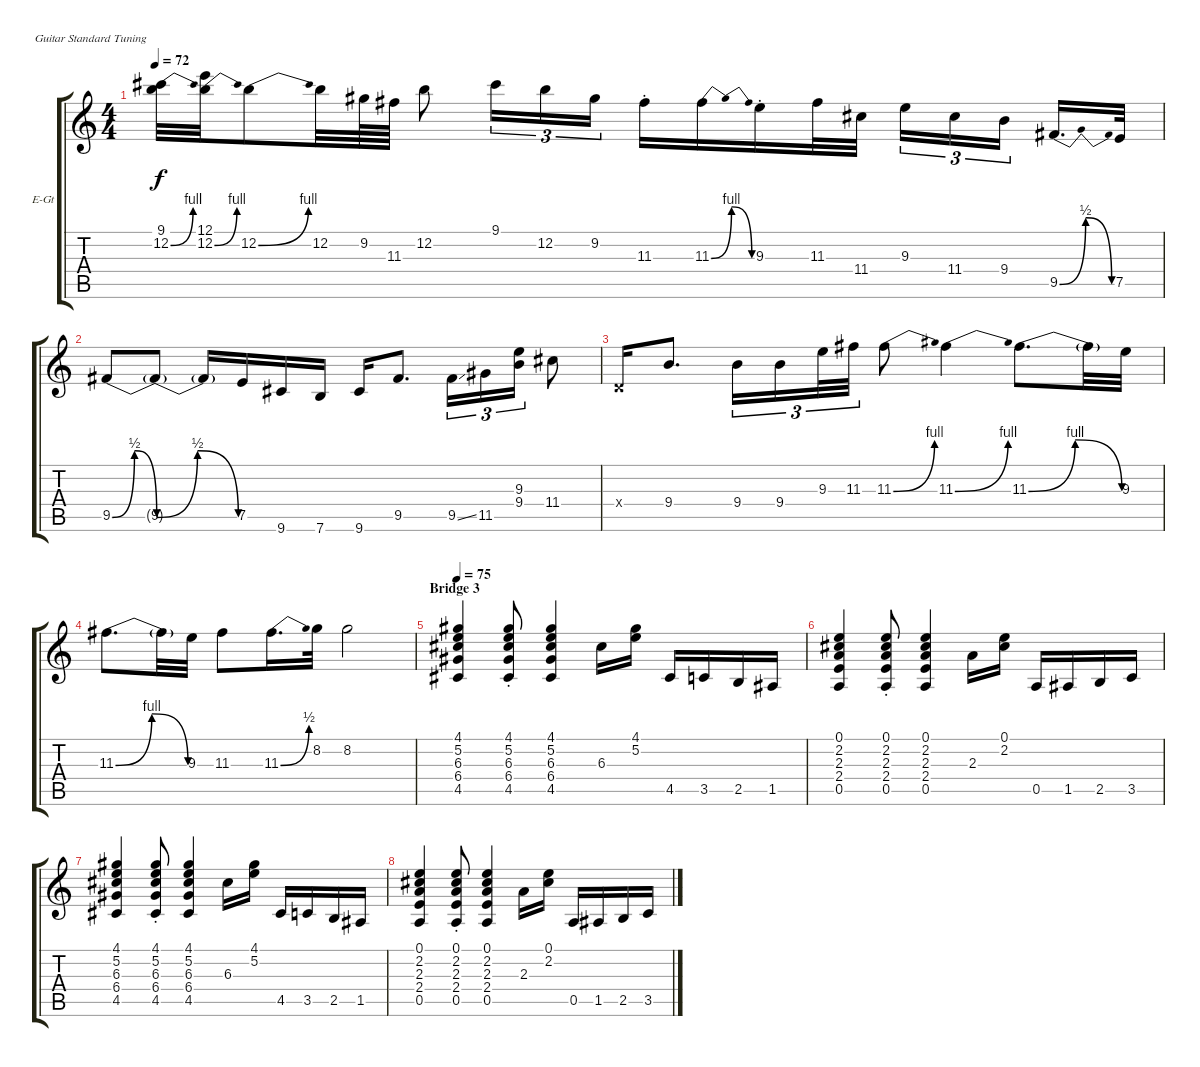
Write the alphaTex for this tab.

\bracketExtendMode groupsimilarinstruments
\firstSystemTrackNameOrientation horizontal
\otherSystemsTrackNameOrientation horizontal
\track ("David" "E-Gt") {instrument distortionguitar}
\staff {score tabs}
\tuning (E4 B3 G3 D3 A2 E2)
\ts (4 4)
\tempo 72
\clef g2
\ks c
(12.2{be (bend 0 0 15 4)} 9.1).32{dy f} (12.2{be (bend 0 0 15 4)} 12.1).32 12.2{be (bend 0 0 15 4)}.8 12.2.32 9.2.64 11.3.64 12.2.8 9.1.16{tu (3 2)} 12.2.16{tu (3 2)} 9.2.16{tu (3 2)} 11.3{st}.16 11.3{be (bendrelease 0 0 10.2 4 20.4 4 30 0)}.16 9.3{st}.16 11.3.32 11.4.32 9.3.16{tu (3 2)} 11.4.16{tu (3 2)} 9.4.16{tu (3 2)} 9.5{be (bendrelease 0 0 3.5999999999999996 2 20.4 2 30 0)}.16{d} 7.5.32 |
9.5{be (bendrelease 23.4 0 30.599999999999998 2 42 2 59.4 0)}.8 9.5{be (bendrelease 25.2 0 31.2 2 43.199999999999996 2 59.4 0) t}.8 9.5{t}.16 7.5.16 9.6.16 7.6.16 9.6.16 9.5.8{d} 9.5{ss}.16{tu (3 2)} 11.5.16{tu (3 2)} (9.4 9.3).16{tu (3 2)} 11.4.8 |
0.4{x}.16 9.4.8{d} 9.4.16{tu (3 2)} 9.4.16{tu (3 2)} 9.3.32{tu (3 2)} 11.3.32{tu (3 2)} 11.3{be (bend 15.6 0 34.199999999999996 4)}.8 11.3{be (bend 11.4 0 32.4 4)}.4 11.3{be (bendrelease 10.799999999999999 0 24 4 54.6 4 59.4 0)}.8{d} 11.3{t}.32 9.3.32 |
11.3{be (bendrelease 46.199999999999996 0 52.199999999999996 4 55.199999999999996 4 59.4 0)}.8{d} 11.3{t}.32 9.3.32 11.3.8 11.3{be (bend 16.8 0 55.199999999999996 2)}.16{d} 8.2.32 8.2.2 |
\section ("" "Bridge 3")
\tempo 75
(4.1 5.2 6.3 6.4 4.5).4 (4.1{st} 5.2{st} 6.3{st} 6.4{st} 4.5{st}).8 (4.1 5.2 6.3 6.4 4.5).4 6.3.16 (4.1 5.2).16 4.5.16 3.5.16 2.5.16 1.5.16 |
(0.1 2.2 2.3 2.4 0.5).4 (0.1{st} 2.2{st} 2.3{st} 2.4{st} 0.5{st}).8 (0.1 2.2 2.3 2.4 0.5).4 2.3.16 (0.1 2.2).16 0.5.16 1.5.16 2.5.16 3.5.16 |
(4.1 5.2 6.3 6.4 4.5).4 (4.1{st} 5.2{st} 6.3{st} 6.4{st} 4.5{st}).8 (4.1 5.2 6.3 6.4 4.5).4 6.3.16 (4.1 5.2).16 4.5.16 3.5.16 2.5.16 1.5.16 |
(0.1 2.2 2.3 2.4 0.5).4 (0.1{st} 2.2{st} 2.3{st} 2.4{st} 0.5{st}).8 (0.1 2.2 2.3 2.4 0.5).4 2.3.16 (0.1 2.2).16 0.5.16 1.5.16 2.5.16 3.5.16
